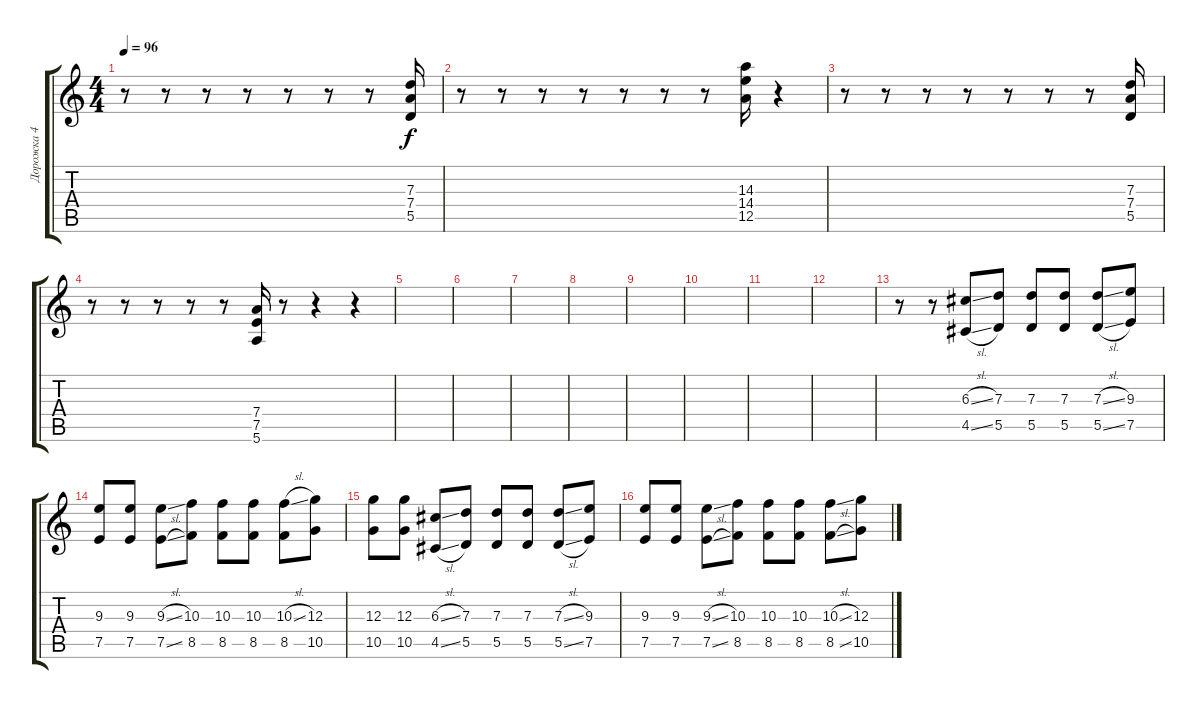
\track ("Дорожка 4" "Дорожка 4") {instrument overdrivenguitar}
\staff {score tabs}
\tuning (E4 B3 G3 D3 A2 E2) {hide}
\ts (4 4)
\tempo 96
\clef g2
\ks c
r.8{dy f} r.8 r.8 r.8 r.8 r.8 r.8 (7.3 7.4 5.5).16 |
r.8 r.8 r.8 r.8 r.8 r.8 r.8 (14.3 14.4 12.5).16 r.4 |
r.8 r.8 r.8 r.8 r.8 r.8 r.8 (7.3 7.4 5.5).16 |
r.8 r.8 r.8 r.8 r.8 (7.4 7.5 5.6).16 r.8 r.4 r.4 |
|
|
|
|
|
|
|
|
r.8 r.8 (6.3{sl} 4.5{sl}).8 (7.3 5.5).8 (7.3 5.5).8 (7.3 5.5).8 (7.3{sl} 5.5{sl}).8 (9.3 7.5).8 |
(9.3 7.5).8 (9.3 7.5).8 (9.3{sl} 7.5{sl}).8 (10.3 8.5).8 (10.3 8.5).8 (10.3 8.5).8 (10.3{sl} 8.5).8 (12.3 10.5).8 |
(12.3 10.5).8 (12.3 10.5).8 (6.3{sl} 4.5{sl}).8 (7.3 5.5).8 (7.3 5.5).8 (7.3 5.5).8 (7.3{sl} 5.5{sl}).8 (9.3 7.5).8 |
(9.3 7.5).8 (9.3 7.5).8 (9.3{sl} 7.5{sl}).8 (10.3 8.5).8 (10.3 8.5).8 (10.3 8.5).8 (10.3{sl} 8.5{sl}).8 (12.3 10.5).8
